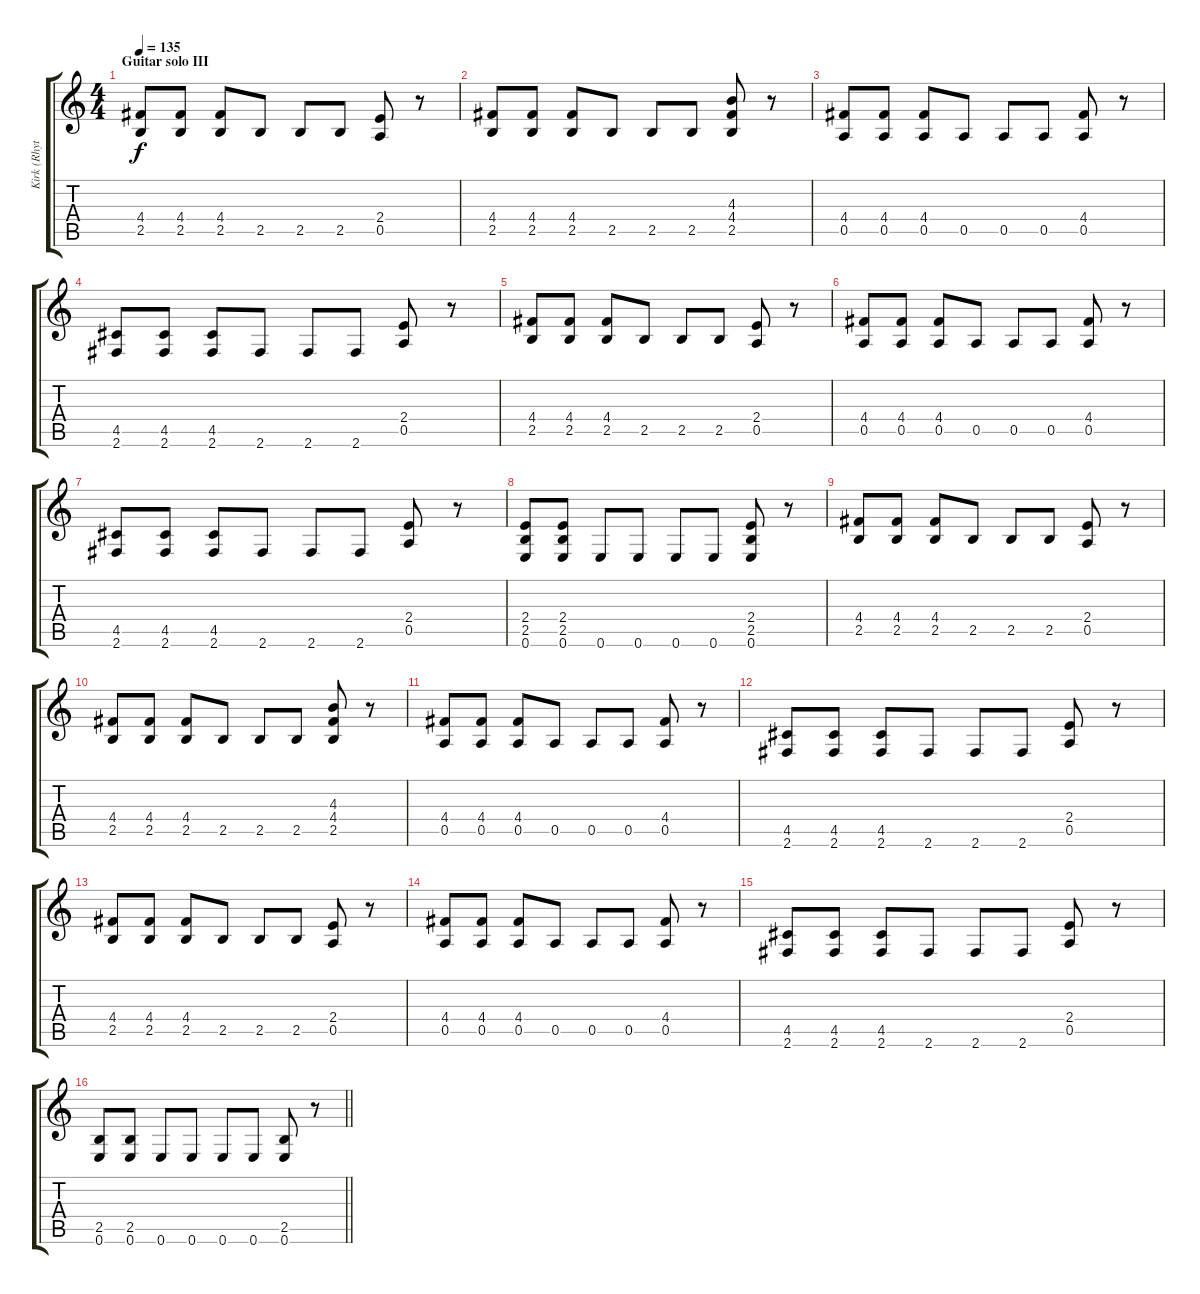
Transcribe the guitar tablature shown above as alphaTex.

\track ("Kirk (Rhythm Guitar)" "Kirk (Rhyt") {instrument distortionguitar}
\staff {score tabs}
\tuning (E4 B3 G3 D3 A2 E2) {hide}
\ts (4 4)
\section ("" "Guitar solo III")
\tempo 135
\clef g2
\ks c
(4.4 2.5).8{dy f} (4.4 2.5).8 (4.4 2.5).8 2.5.8 2.5.8 2.5.8 (2.4 0.5).8 r.8 |
(4.4 2.5).8 (4.4 2.5).8 (4.4 2.5).8 2.5.8 2.5.8 2.5.8 (4.3 4.4 2.5).8 r.8 |
(4.4 0.5).8 (4.4 0.5).8 (4.4 0.5).8 0.5.8 0.5.8 0.5.8 (4.4 0.5).8 r.8 |
(4.5 2.6).8 (4.5 2.6).8 (4.5 2.6).8 2.6.8 2.6.8 2.6.8 (2.4 0.5).8 r.8 |
(4.4 2.5).8 (4.4 2.5).8 (4.4 2.5).8 2.5.8 2.5.8 2.5.8 (2.4 0.5).8 r.8 |
(4.4 0.5).8 (4.4 0.5).8 (4.4 0.5).8 0.5.8 0.5.8 0.5.8 (4.4 0.5).8 r.8 |
(4.5 2.6).8 (4.5 2.6).8 (4.5 2.6).8 2.6.8 2.6.8 2.6.8 (2.4 0.5).8 r.8 |
(2.4 2.5 0.6).8 (2.4 2.5 0.6).8 0.6.8 0.6.8 0.6.8 0.6.8 (2.4 2.5 0.6).8 r.8 |
(4.4 2.5).8 (4.4 2.5).8 (4.4 2.5).8 2.5.8 2.5.8 2.5.8 (2.4 0.5).8 r.8 |
(4.4 2.5).8 (4.4 2.5).8 (4.4 2.5).8 2.5.8 2.5.8 2.5.8 (4.3 4.4 2.5).8 r.8 |
(4.4 0.5).8 (4.4 0.5).8 (4.4 0.5).8 0.5.8 0.5.8 0.5.8 (4.4 0.5).8 r.8 |
(4.5 2.6).8 (4.5 2.6).8 (4.5 2.6).8 2.6.8 2.6.8 2.6.8 (2.4 0.5).8 r.8 |
(4.4 2.5).8 (4.4 2.5).8 (4.4 2.5).8 2.5.8 2.5.8 2.5.8 (2.4 0.5).8 r.8 |
(4.4 0.5).8 (4.4 0.5).8 (4.4 0.5).8 0.5.8 0.5.8 0.5.8 (4.4 0.5).8 r.8 |
(4.5 2.6).8 (4.5 2.6).8 (4.5 2.6).8 2.6.8 2.6.8 2.6.8 (2.4 0.5).8 r.8 |
\barLineRight lightlight
(2.5 0.6).8 (2.5 0.6).8 0.6.8 0.6.8 0.6.8 0.6.8 (2.5 0.6).8 r.8
